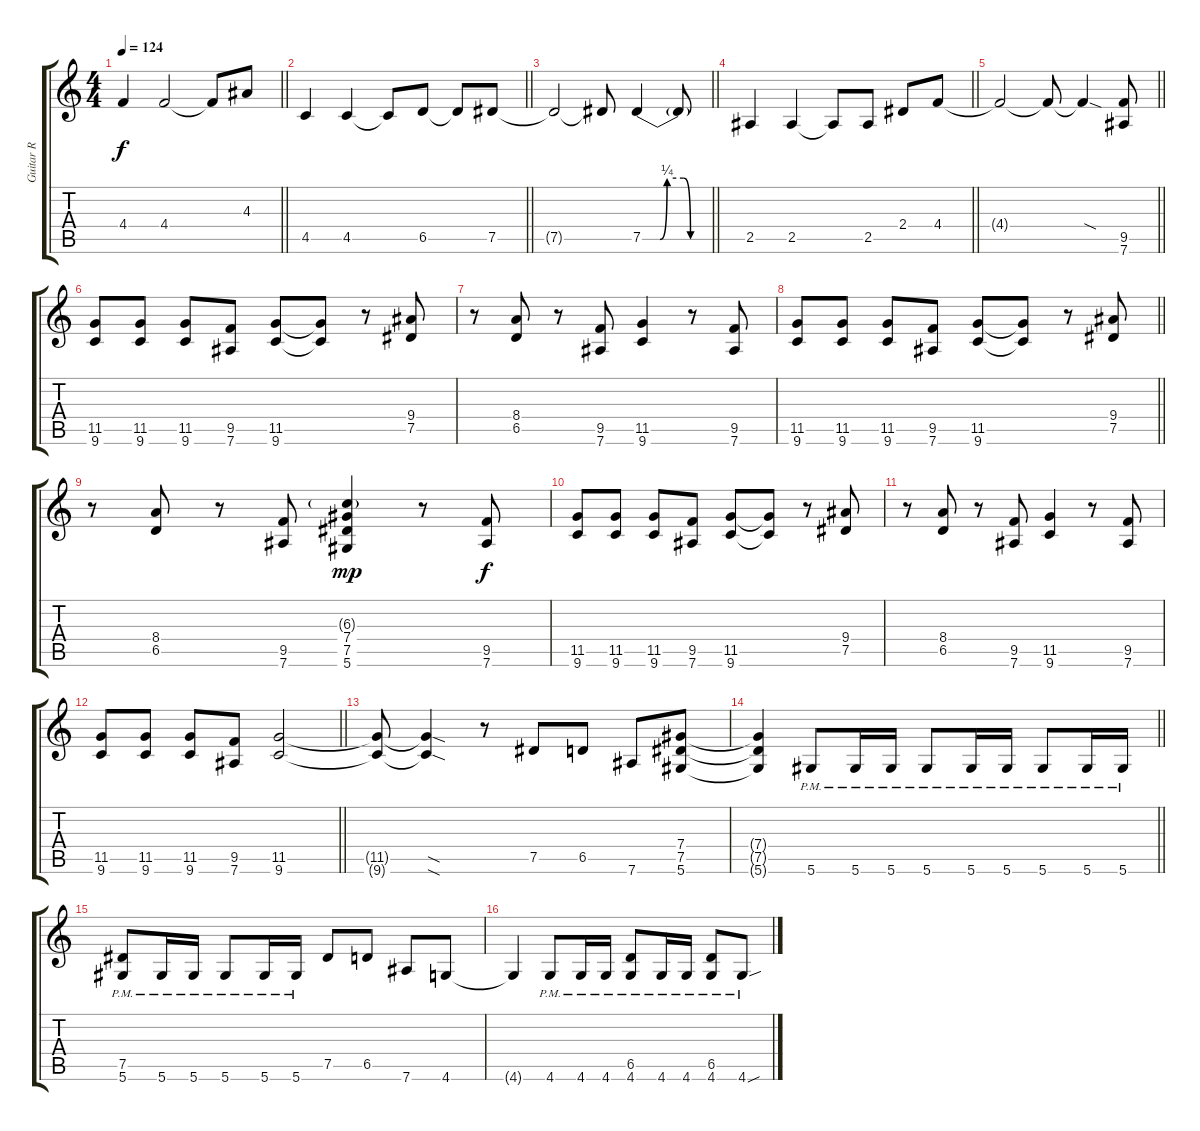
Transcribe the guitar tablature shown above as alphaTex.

\track ("Guitar R" "Guitar R") {instrument overdrivenguitar}
\staff {score tabs}
\tuning (Eb4 Bb3 Gb3 Db3 Ab2 Eb2) {hide}
\ts (4 4)
\tempo 124
\clef g2
\barLineRight lightlight
\ks c
4.4{t}.4{dy f} 4.4.2 4.4{t}.8 4.3.8 |
\barLineRight lightlight
4.5.4 4.5.4 4.5{t}.8 6.5.8 6.5{t}.8 7.5.8 |
\barLineRight lightlight
7.5{t}.2 7.5{t}.8 7.5{be (custom 0 0 15 0 21 1 35 1 41 0 60 0)}.4 7.5{t}.8 |
\barLineRight lightlight
2.5.4 2.5.4 2.5{t}.8 2.5.8 2.4.8 4.4.8 |
\barLineRight lightlight
4.4{t}.2 4.4{t}.8 4.4{sod t}.4 (9.5 7.6).8 |
(11.5 9.6).8 (11.5 9.6).8 (11.5 9.6).8 (9.5 7.6).8 (11.5 9.6).8 (11.5{t} 9.6{t}).8 r.8 (9.4 7.5).8 |
r.8 (8.4 6.5).8 r.8 (9.5 7.6).8 (11.5 9.6).4 r.8 (9.5 7.6).8 |
\barLineRight lightlight
(11.5 9.6).8 (11.5 9.6).8 (11.5 9.6).8 (9.5 7.6).8 (11.5 9.6).8 (11.5{t} 9.6{t}).8 r.8 (9.4 7.5).8 |
r.8 (8.4 6.5).8 r.8 (9.5 7.6).8 (6.3{g} 7.4 7.5 5.6).4{dy mp} r.8 (9.5 7.6).8{dy f} |
(11.5 9.6).8 (11.5 9.6).8 (11.5 9.6).8 (9.5 7.6).8 (11.5 9.6).8 (11.5{t} 9.6{t}).8 r.8 (9.4 7.5).8 |
r.8 (8.4 6.5).8 r.8 (9.5 7.6).8 (11.5 9.6).4 r.8 (9.5 7.6).8 |
\barLineRight lightlight
(11.5 9.6).8 (11.5 9.6).8 (11.5 9.6).8 (9.5 7.6).8 (11.5 9.6).2 |
(11.5{t} 9.6{t}).8 (11.5{sod t} 9.6{sod t}).4 r.8 7.5.8 6.5.8 7.6.8 (7.4 7.5 5.6).8 |
\barLineRight lightlight
(7.4{t} 7.5{t} 5.6{t}).4 5.6{pm}.8 5.6{pm}.16 5.6{pm}.16 5.6{pm}.8 5.6{pm}.16 5.6{pm}.16 5.6{pm}.8 5.6{pm}.16 5.6{pm}.16 |
(7.5{pm} 5.6{pm}).8 5.6{pm}.16 5.6{pm}.16 5.6{pm}.8 5.6{pm}.16 5.6{pm}.16 7.5.8 6.5.8 7.6.8 4.6.8 |
4.6{t}.4 4.6{pm}.8 4.6{pm}.16 4.6{pm}.16 (6.5{pm} 4.6{pm}).8 4.6{pm}.16 4.6{pm}.16 (6.5{pm} 4.6{pm}).8 4.6{sou pm}.8
